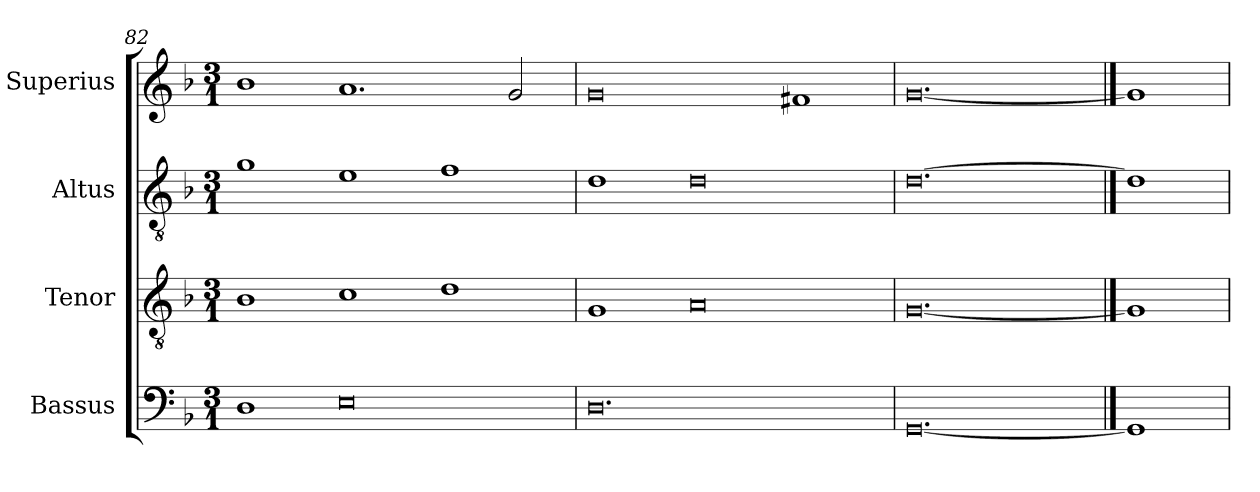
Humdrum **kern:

**kern	**kern	**kern	**kern
*part4	*part3	*part2	*part1
*staff4	*staff3	*staff2	*staff1
*I"Bassus	*I"Tenor	*I"Altus	*I"Superius
*I'B	*I'T	*I'A	*I'S
*clefF4	*clefGv2	*clefGv2	*clefG2
*k[b-]	*k[b-]	*k[b-]	*k[b-]
*F:	*F:	*F:	*F:
*M3/1	*M3/1	*M3/1	*M3/1
=82	=82	=82	=82
1D	1B-	1g	1b-
0E	1c	1e	1.a
.	1d	1f	.
.	.	.	2g
=83	=83	=83	=83
0.D	1G	1d	0g
.	0A	0d	.
.	.	.	1f#X
=84	=84	=84	=84
[0.GG	[0.G	[0.d	[0.g
==85	==85	==85	==85
1GG]	1G]	1d]	1g]
=	=	=	=
*-	*-	*-	*-
